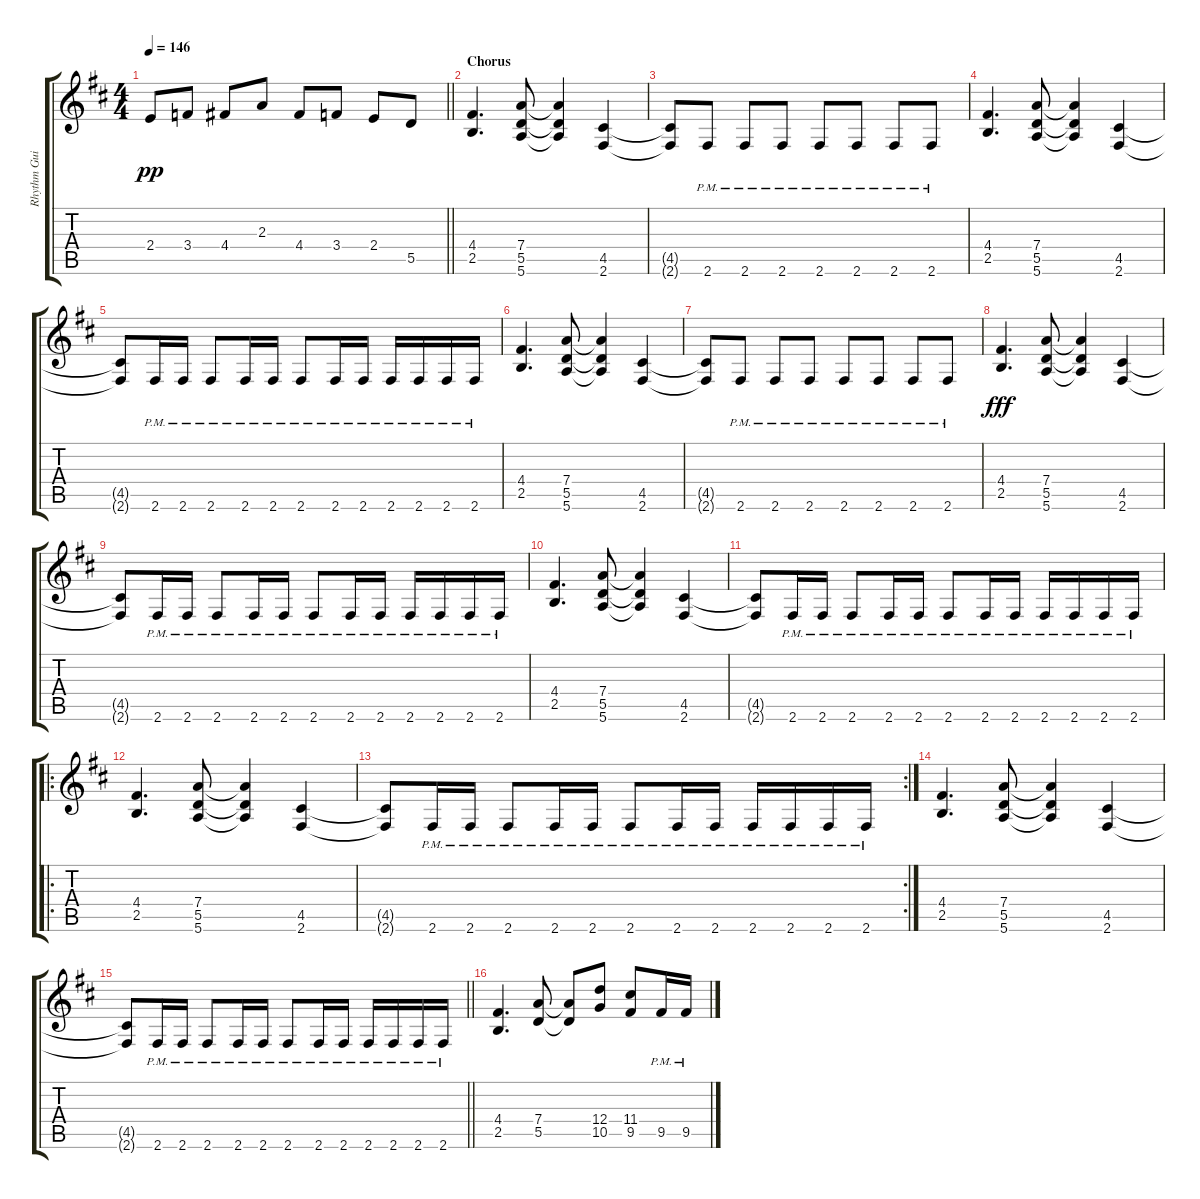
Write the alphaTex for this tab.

\track ("Rhythm Guitar" "Rhythm Gui") {instrument overdrivenguitar}
\staff {score tabs}
\tuning (E4 B3 G3 D3 A2 E2) {hide}
\ts (4 4)
\tempo 146
\clef g2
\barLineRight lightlight
\ks d
2.4{t}.8{dy pp} 3.4.8 4.4.8 2.3.8 4.4.8 3.4.8 2.4.8 5.5.8 |
\section ("" "Chorus")
(4.4 2.5).4{d} (7.4 5.5 5.6).8 (7.4{t} 5.5{t} 5.6{t}).4 (4.5 2.6).4 |
(4.5{t} 2.6{t}).8 2.6{pm}.8 2.6{pm}.8 2.6{pm}.8 2.6{pm}.8 2.6{pm}.8 2.6{pm}.8 2.6{pm}.8 |
(4.4 2.5).4{d} (7.4 5.5 5.6).8 (7.4{t} 5.5{t} 5.6{t}).4 (4.5 2.6).4 |
(4.5{t} 2.6{t}).8 2.6{pm}.16 2.6{pm}.16 2.6{pm}.8 2.6{pm}.16 2.6{pm}.16 2.6{pm}.8 2.6{pm}.16 2.6{pm}.16 2.6{pm}.16 2.6{pm}.16 2.6{pm}.16 2.6{pm}.16 |
(4.4 2.5).4{d} (7.4 5.5 5.6).8 (7.4{t} 5.5{t} 5.6{t}).4 (4.5 2.6).4 |
(4.5{t} 2.6{t}).8 2.6{pm}.8 2.6{pm}.8 2.6{pm}.8 2.6{pm}.8 2.6{pm}.8 2.6{pm}.8 2.6{pm}.8 |
(4.4 2.5).4{d dy fff} (7.4 5.5 5.6).8 (7.4{t} 5.5{t} 5.6{t}).4 (4.5 2.6).4 |
(4.5{t} 2.6{t}).8 2.6{pm}.16 2.6{pm}.16 2.6{pm}.8 2.6{pm}.16 2.6{pm}.16 2.6{pm}.8 2.6{pm}.16 2.6{pm}.16 2.6{pm}.16 2.6{pm}.16 2.6{pm}.16 2.6{pm}.16 |
(4.4 2.5).4{d} (7.4 5.5 5.6).8 (7.4{t} 5.5{t} 5.6{t}).4 (4.5 2.6).4 |
(4.5{t} 2.6{t}).8 2.6{pm}.16 2.6{pm}.16 2.6{pm}.8 2.6{pm}.16 2.6{pm}.16 2.6{pm}.8 2.6{pm}.16 2.6{pm}.16 2.6{pm}.16 2.6{pm}.16 2.6{pm}.16 2.6{pm}.16 |
\ro
(4.4 2.5).4{d} (7.4 5.5 5.6).8 (7.4{t} 5.5{t} 5.6{t}).4 (4.5 2.6).4 |
\rc 2
(4.5{t} 2.6{t}).8 2.6{pm}.16 2.6{pm}.16 2.6{pm}.8 2.6{pm}.16 2.6{pm}.16 2.6{pm}.8 2.6{pm}.16 2.6{pm}.16 2.6{pm}.16 2.6{pm}.16 2.6{pm}.16 2.6{pm}.16 |
(4.4 2.5).4{d} (7.4 5.5 5.6).8 (7.4{t} 5.5{t} 5.6{t}).4 (4.5 2.6).4 |
\barLineRight lightlight
(4.5{t} 2.6{t}).8 2.6{pm}.16 2.6{pm}.16 2.6{pm}.8 2.6{pm}.16 2.6{pm}.16 2.6{pm}.8 2.6{pm}.16 2.6{pm}.16 2.6{pm}.16 2.6{pm}.16 2.6{pm}.16 2.6{pm}.16 |
(4.4 2.5).4{d} (7.4 5.5).8 (7.4{t} 5.5{t}).8 (12.4 10.5).8 (11.4 9.5).8 9.5{pm}.16 9.5{pm}.16
